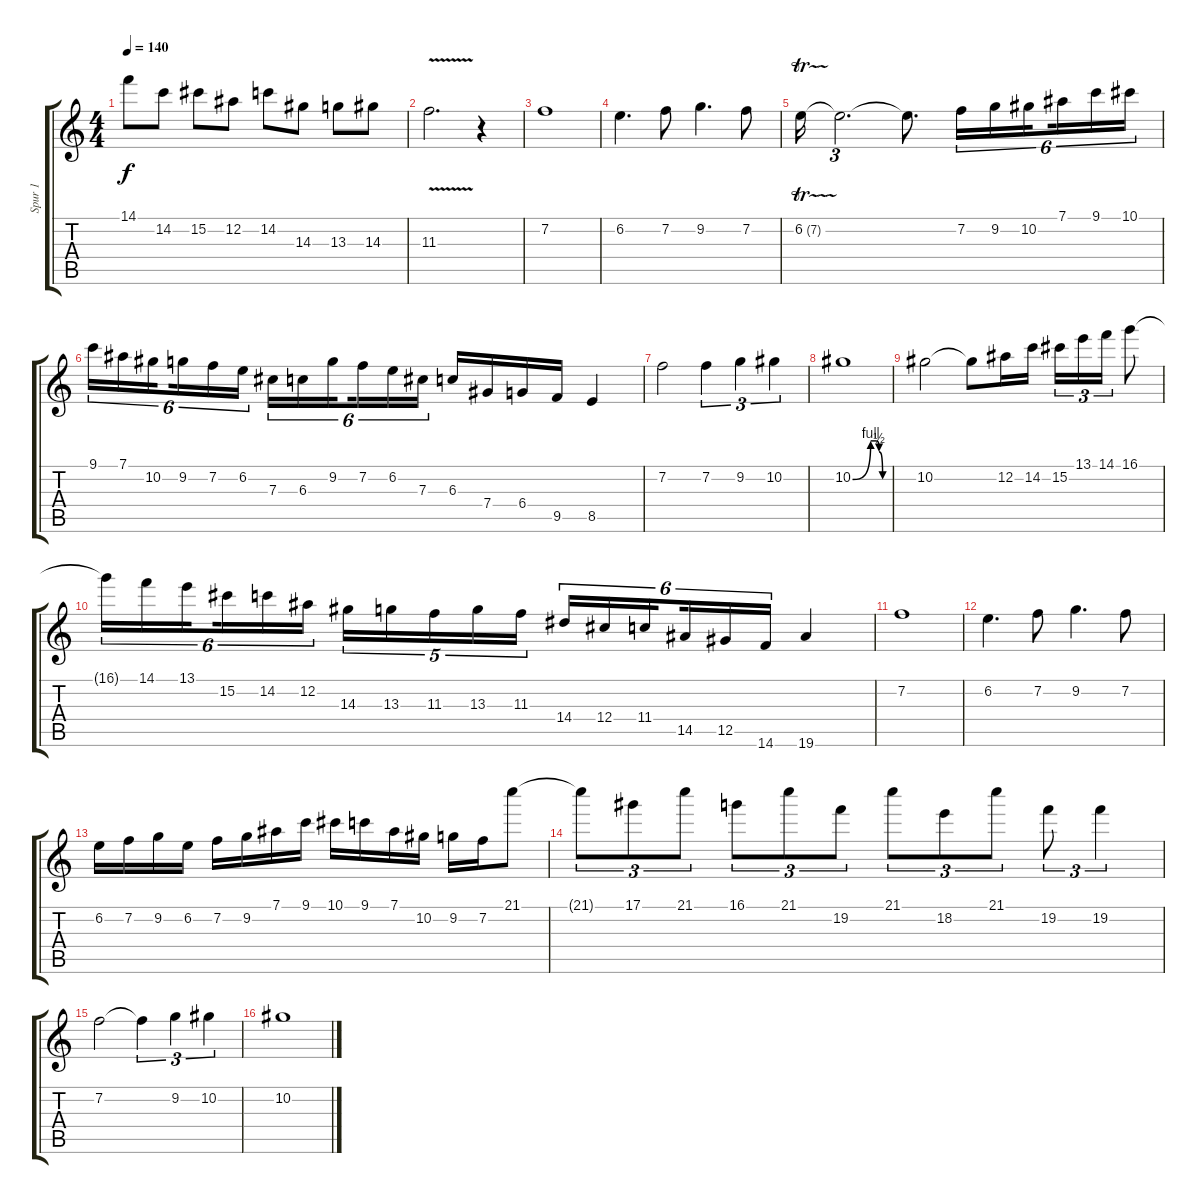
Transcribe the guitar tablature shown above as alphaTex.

\track ("Spur 1" "Spur 1") {instrument overdrivenguitar}
\staff {score tabs}
\tuning (Eb4 Bb3 Gb3 Db3 Ab2 Eb2) {hide}
\ts (4 4)
\tempo 140
\clef g2
\ks c
14.1.8{dy f} 14.2.8 15.2.8 12.2.8 14.2.8 14.3.8 13.3.8 14.3.8 |
11.3{v}.2{d} r.4 |
7.2.1 |
6.2.4{d} 7.2.8 9.2.4{d} 7.2.8 |
6.2{tr (7 32)}.16 6.2{t}.2{d tu (3 2)} 6.2{t}.8{d} 7.2.16{tu (6 4)} 9.2.16{tu (6 4)} 10.2.16{tu (6 4) beam splitsecondary} 7.1.16{tu (6 4)} 9.1.16{tu (6 4)} 10.1.16{tu (6 4)} |
9.1.16{tu (6 4)} 7.1.16{tu (6 4)} 10.2.16{tu (6 4) beam splitsecondary} 9.2.16{tu (6 4)} 7.2.16{tu (6 4)} 6.2.16{tu (6 4)} 7.3.16{tu (6 4)} 6.3.16{tu (6 4)} 9.2.16{tu (6 4) beam splitsecondary} 7.2.16{tu (6 4)} 6.2.16{tu (6 4)} 7.3.16{tu (6 4)} 6.3.16 7.4.16 6.4.16 9.5.16 8.5.4 |
7.2.2 7.2.4{tu (3 2)} 9.2.4{tu (3 2)} 10.2.4{tu (3 2)} |
10.2{be (custom 0 0 30 4 39 4 44 2 50 0 55 0 60 0)}.1 |
10.2.2 10.2{t}.8 12.2.16 14.2.16 15.2.16{tu (3 2)} 13.1.16{tu (3 2)} 14.1.16{tu (3 2)} 16.1.8 |
16.1{t}.16{tu (6 4)} 14.1.16{tu (6 4)} 13.1.16{tu (6 4) beam splitsecondary} 15.2.16{tu (6 4)} 14.2.16{tu (6 4)} 12.2.16{tu (6 4)} 14.3.16{tu (5 4)} 13.3.16{tu (5 4)} 11.3.16{tu (5 4)} 13.3.16{tu (5 4)} 11.3.16{tu (5 4)} 14.4.16{tu (6 4)} 12.4.16{tu (6 4)} 11.4.16{tu (6 4) beam splitsecondary} 14.5.16{tu (6 4)} 12.5.16{tu (6 4)} 14.6.16{tu (6 4)} 19.6.4 |
7.2.1 |
6.2.4{d} 7.2.8 9.2.4{d} 7.2.8 |
6.2.16 7.2.16 9.2.16 6.2.16 7.2.16 9.2.16 7.1.16 9.1.16 10.1.16 9.1.16 7.1.16 10.2.16 9.2.16 7.2.16 21.1.8 |
21.1{t}.8{tu (3 2)} 17.1.8{tu (3 2)} 21.1.8{tu (3 2)} 16.1.8{tu (3 2)} 21.1.8{tu (3 2)} 19.2.8{tu (3 2)} 21.1.8{tu (3 2)} 18.2.8{tu (3 2)} 21.1.8{tu (3 2)} 19.2.8{tu (3 2)} 19.2.4{tu (3 2)} |
7.2.2 7.2{t}.4{tu (3 2)} 9.2.4{tu (3 2)} 10.2.4{tu (3 2)} |
10.2.1
